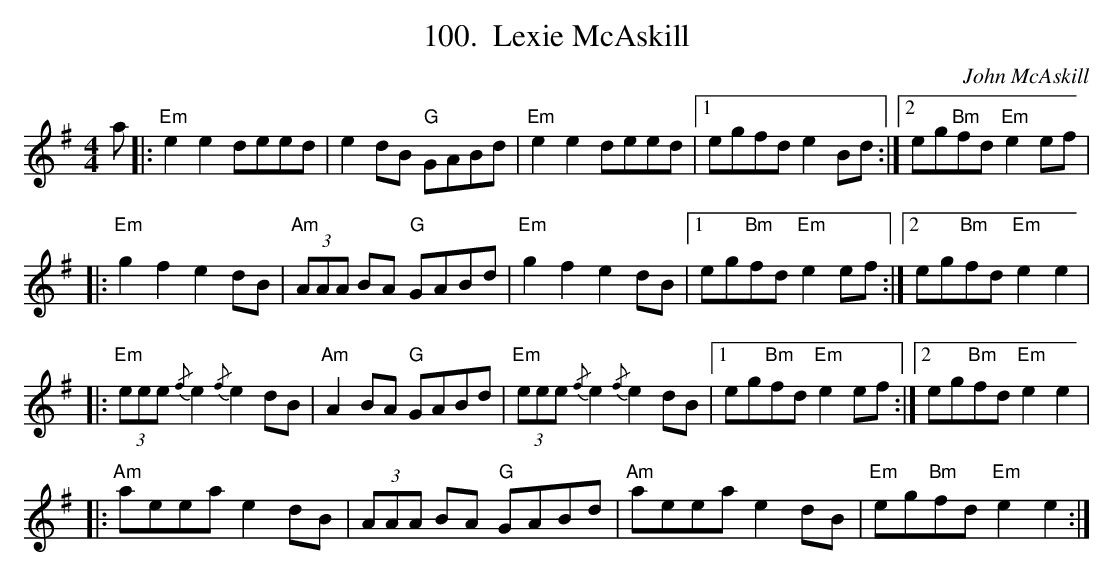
X:1
T:Lexie McAskill
C:John McAskill
M:4/4
L:1/8
K:G
a|:"Em"e2e2deed|e2dB "G"GABd|"Em"e2e2deed|[1egfd e2Bd:|[2eg"Bm"fd"Em"e2ef|
|:"Em"g2f2e2dB|"Am"(3AAA BA "G"GABd|"Em"g2f2e2dB|[1eg"Bm"fd"Em"e2ef:|[2eg"Bm"fd"Em"e2e2|
|:"Em"(3eee{/f}e2{/f}e2dB|"Am"A2BA "G"GABd|"Em"(3eee{/f}e2{/f}e2dB|[1eg"Bm"fd"Em"e2ef:|[2eg"Bm"fd"Em"e2e2|
|:"Am"aeeae2dB|(3AAA BA "G"GABd|"Am"aeeae2dB|"Em"eg"Bm"fd"Em"e2e2:|
